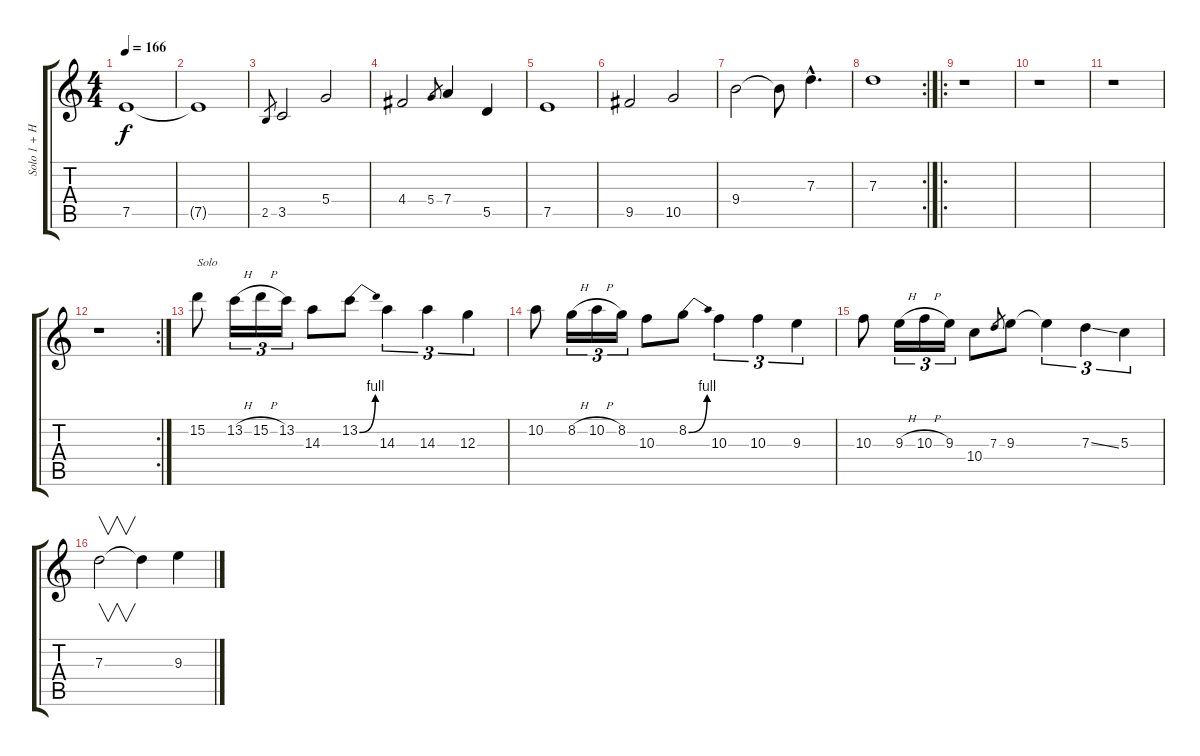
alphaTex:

\track ("Solo 1 + Harmonisé" "Solo 1 + H") {instrument distortionguitar}
\staff {score tabs}
\tuning (E4 B3 G3 D3 A2 E2) {hide}
\ts (4 4)
\tempo 166
\clef g2
\ks c
7.5.1{dy f} |
7.5{t}.1 |
2.5.8{gr} 3.5.2 5.4.2 |
4.4.2 5.4.8{gr} 7.4.4 5.5.4 |
7.5.1 |
9.5.2 10.5.2 |
9.4.2 9.4{t}.8 7.3{hac}.4{d} |
\rc 2
7.3.1 |
\ro
r.1 |
r.1 |
r.1 |
\rc 2
r.1 |
15.2.8{txt "Solo"} 13.2{h}.16{tu (3 2)} 15.2{h}.16{tu (3 2)} 13.2.16{tu (3 2)} 14.3.8 13.2{be (bend 0 0 60 4)}.8 14.3.4{tu (3 2)} 14.3.4{tu (3 2)} 12.3.4{tu (3 2)} |
10.2.8 8.2{h}.16{tu (3 2)} 10.2{h}.16{tu (3 2)} 8.2.16{tu (3 2)} 10.3.8 8.2{be (bend 0 0 60 4)}.8 10.3.4{tu (3 2)} 10.3.4{tu (3 2)} 9.3.4{tu (3 2)} |
10.3.8 9.3{h}.16{tu (3 2)} 10.3{h}.16{tu (3 2)} 9.3.16{tu (3 2)} 10.4.8 7.3.8{gr} 9.3.8 9.3{t}.4{tu (3 2)} 7.3{ss}.4{tu (3 2)} 5.3.4{tu (3 2)} |
7.3.2{v} 7.3{t}.4 9.3.4
